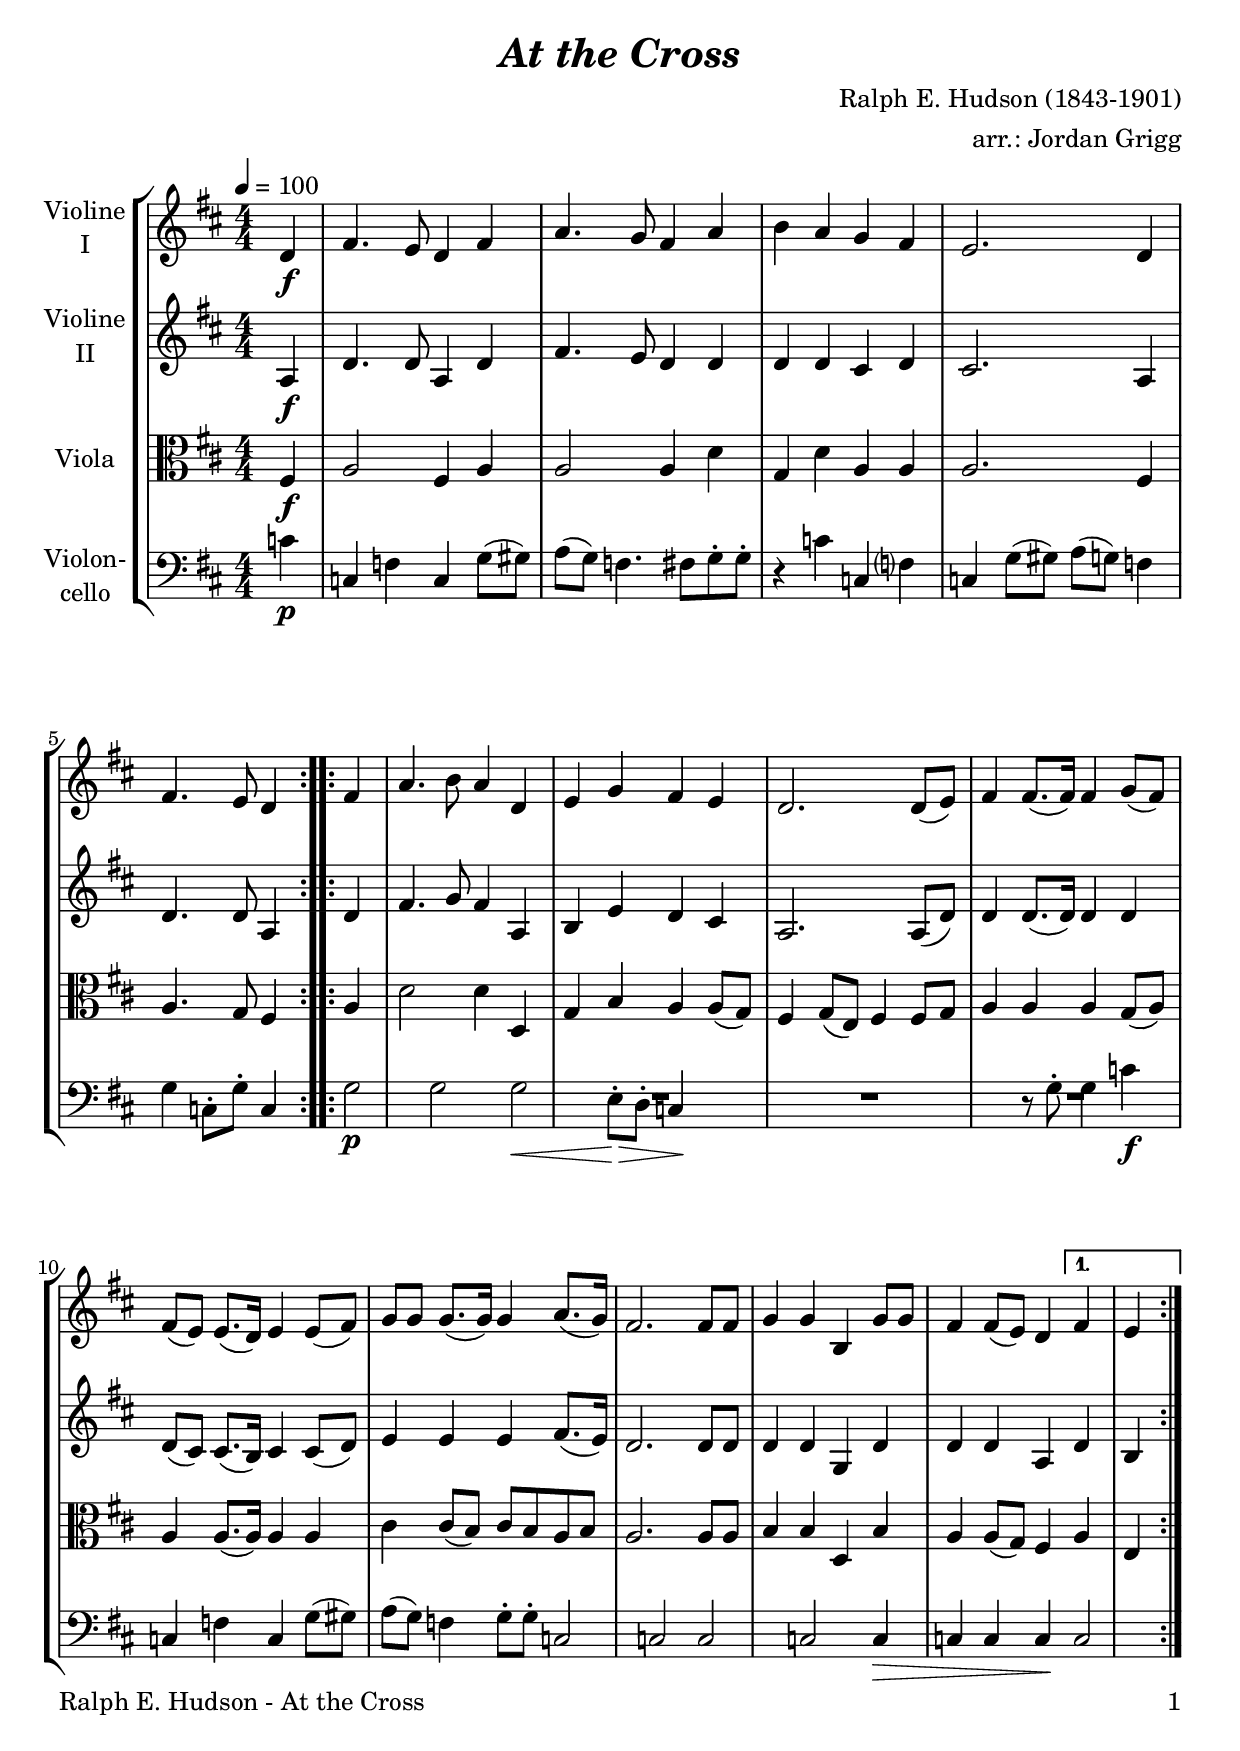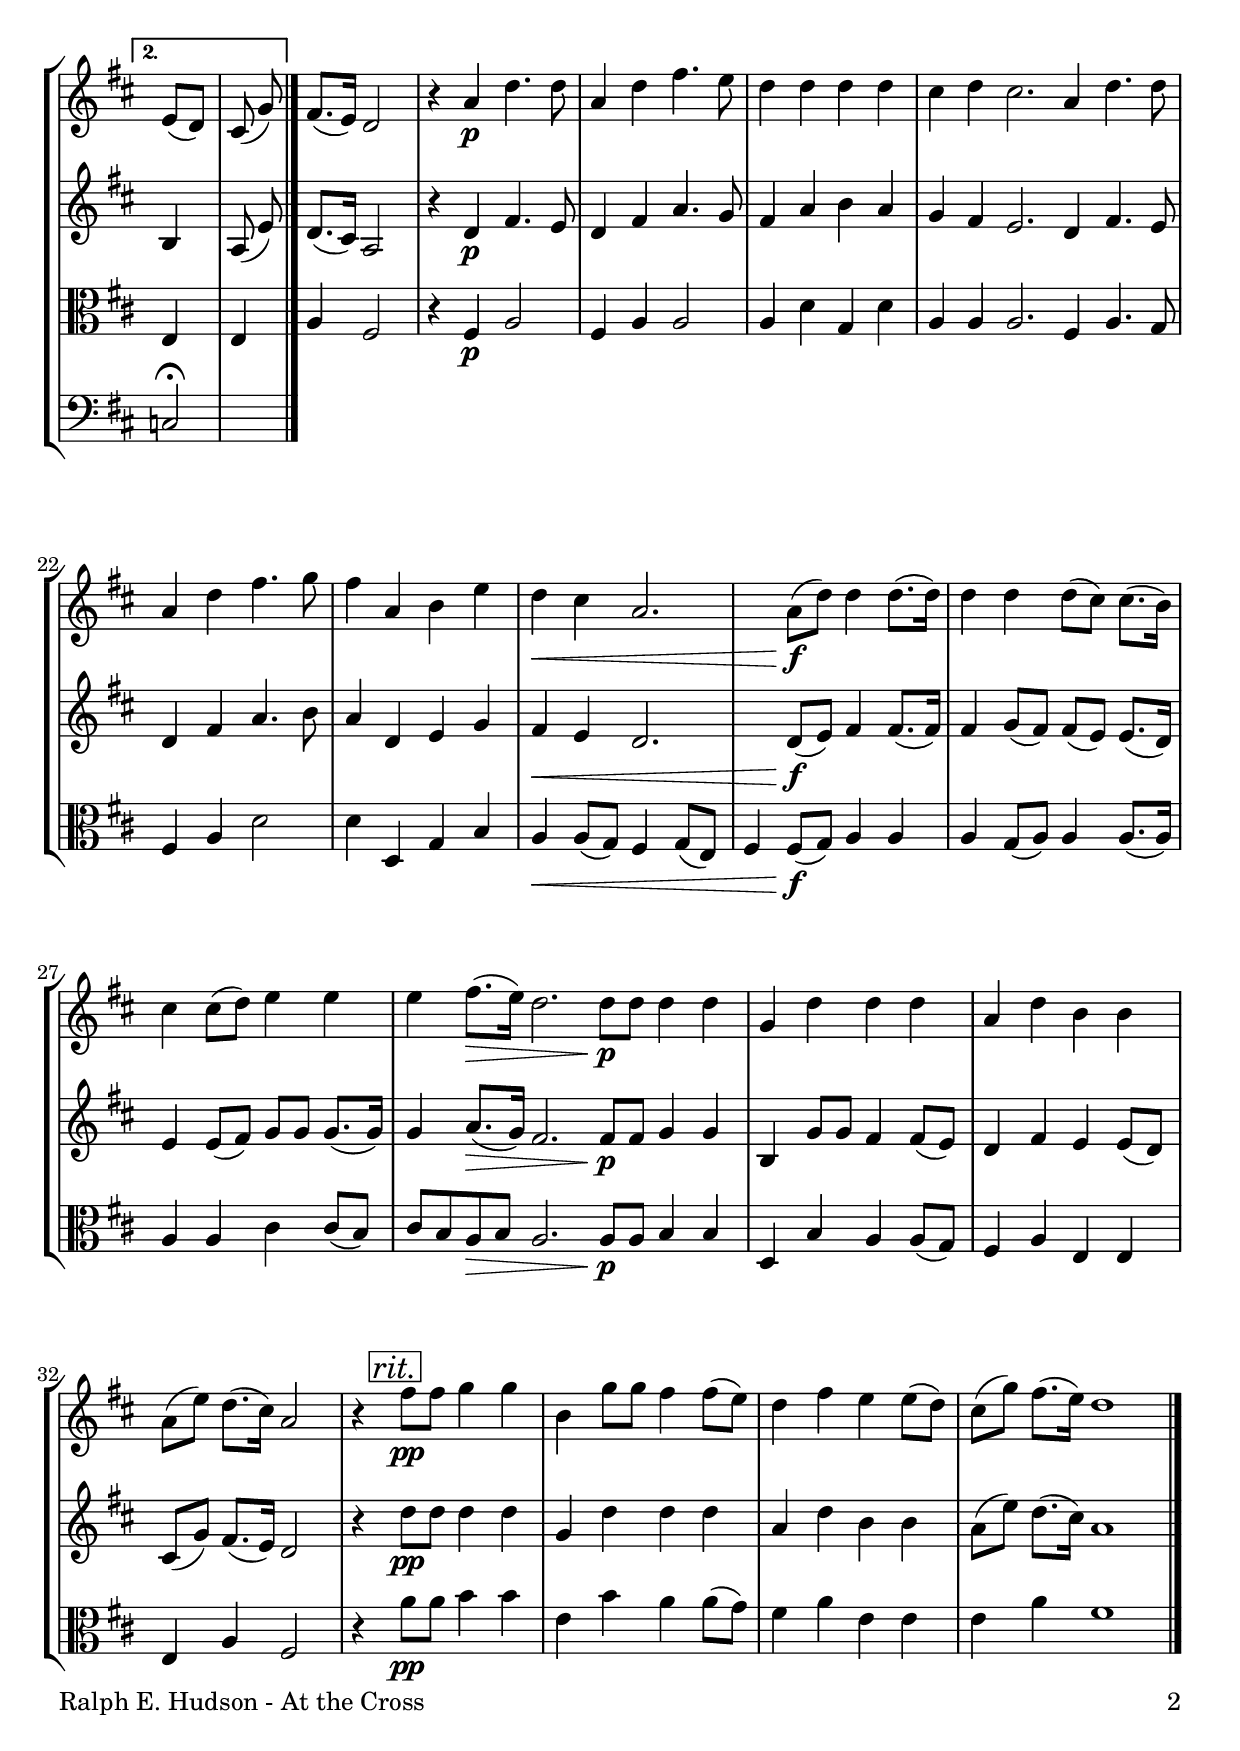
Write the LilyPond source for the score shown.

\version "2.24.1"
\include "deutsch.ly"

#(set-global-staff-size 22)

\header {
  title     = \markup \bold \italic "At the Cross"
  composer  = "Ralph E. Hudson (1843-1901)"
  arranger  = "arr.: Jordan Grigg"
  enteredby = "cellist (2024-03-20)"
%  piece     = ""
}

voiceconsts = {
  \key d \major
  \time 4/4
  \clef "treble"
  \numericTimeSignature
  \compressEmptyMeasures
  % Set default beaming for all staves
%  \set Timing.beamExceptions = #'()
%  \set Timing.baseMoment     = #(ly:make-moment 1 4)
%  \set Timing.beatStructure  = #'(1 1 1)
  \tempo 4=100
}

mist = "string ensemble 1"
mivl = "violin"
miva = "viola"
miba = "cello"
mipz = "pizzicato strings"

atem = \mark \markup \box \italic "a tempo"
mrit = \mark \markup \box \italic "molto rit."
rit  = \mark \markup \box \italic "rit."

va = \relative c' {
  \voiceconsts

  \partial 4 d4\f
  fis4. e8 d4 fis
  a4. g8 fis4 a
  h a g fis
  e2. d4
  fis4. e8 d4 fis
  a4. h8 a4 d,

  e g fis e
  d2. d8( e)
  fis4 fis8.( fis16) fis4 g8( fis)
  fis( e) e8.( d16) e4 e8( fis)
  g g g8.( g16) g4 a8.( g16)
  fis2. fis8 fis

  g4 g h, g'8 g
  fis4 fis8( e) d4 fis
  e e8( d) cis( g') fis8.( e16)
  d2 r4 a'\p
  d4. d8 a4 d
  fis4. e8 d4 d
  d d cis d

  cis2. a4
  d4. d8 a4 d
  fis4. g8 fis4 a,
  h e d\< cis
  a2. a8(\!\f d)
  d4 d8.( d16) d4 d
  d8( cis) cis8.( h16) cis4 cis8( d)

  e4 e e fis8.(\> e16)
  d2. d8\!\p d
  d4 d g, d'
  d d a d
  h h a8( e') d8.( cis16)

  a2 r4 \rit fis'8\pp fis
  g4 g h, g'8 g
  fis4 fis8( e) d4 fis
  e e8( d) cis( g') fis8.( e16)
  d1 \bar "|."
}

vb = \relative c' {
  \voiceconsts

  \partial 4 a4\f
  d4. d8 a4 d
  fis4. e8 d4 d
  d d cis d
  cis2. a4
  d4. d8 a4 d
  fis4. g8 fis4 a,

  h e d cis
  a2. a8( d)
  d4 d8.( d16) d4 d
  d8( cis) cis8.( h16) cis4 cis8( d)
  e4 e e fis8.( e16)
  d2. d8 d

  d4 d g, d'
  d d a d
  h h a8( e') d8.( cis16)
  a2 r4 d\p
  fis4. e8 d4 fis
  a4. g8 fis4 a
  h a g fis

  e2. d4
  fis4. e8 d4 fis
  a4. h8 a4 d,
  e g fis\< e
  d2. d8(\!\f e)
  fis4 fis8.( fis16) fis4 g8( fis)
  fis( e) e8.( d16) e4 e8( fis)

  g g g8.( g16) g4 a8.(\> g16)
  fis2. fis8\!\p fis
  g4 g h, g'8 g
  fis4 fis8( e) d4 fis
  e e8( d) cis( g') fis8.( e16)

  d2 r4 \rit d'8\pp d
  d4 d g, d'
  d d a d
  h h a8( e') d8.( cis16)
  a1 \bar "|."
}

vc = \relative c {
  \voiceconsts
  \clef "alto"
  
  \partial 4 fis4\f
  a2 fis4 a
  a2 a4 d
  g, d' a a
  a2. fis4
  a4. g8 fis4 a
  d2 d4 d,

  g h a a8( g)
  fis4 g8( e) fis4 fis8 g
  a4 a a g8( a)
  a4 a8.( a16) a4 a
  cis cis8( h) cis h a h
  a2. a8 a

  h4 h d, h'
  a a8( g) fis4 a
  e e e a
  fis2 r4 fis\p
  a2 fis4 a
  a2 a4 d
  g, d' a a

  a2. fis4
  a4. g8 fis4 a
  d2 d4 d,
  g h a\< a8( g)
  fis4 g8( e) fis4 fis8(\!\f g)
  a4 a a g8( a)
  a4 a8.( a16) a4 a

  cis cis8( h) cis h a\> h
  a2. a8\!\p a
  h4 h d, h'
  a a8( g) fis4 a
  e e e a

  fis2 r4 \rit a'8\pp a
  h4 h e, h'
  a a8( g) fis4 a
  e e e a
  fis1 \bar "|."
}

\include "v4.ily"

music = \new StaffGroup <<
      \new Staff {
	\set Staff.midiInstrument = \mivl
	\set Staff.instrumentName = \markup \center-column { "Violine" "I" }
	\transpose d d { \va }
      }

      \new Staff {
	\set Staff.midiInstrument = \mivl
	\set Staff.instrumentName = \markup \center-column { "Violine" "II" }
	\transpose d d { \vb }
      }

      \new Staff {
	\set Staff.midiInstrument = \miva
	\set Staff.instrumentName = \markup \center-column { "Viola" }
	\transpose d d { \vc }
      }

      \new Staff {
	\set Staff.midiInstrument = \miba
	\set Staff.instrumentName = \markup \center-column { "Violon-" "cello" }
	\transpose d d { \vd }
      }
>>

\book {
   \paper {
    print-page-number = ##t
    print-first-page-number = ##t
    ragged-last-bottom = ##f
    oddHeaderMarkup = \markup \null
    evenHeaderMarkup = \markup \null
    oddFooterMarkup = \markup {
      \fill-line {
        \if \should-print-page-number
        "Ralph E. Hudson - At the Cross" \fromproperty #'page:page-number-string
      }
    }
    evenFooterMarkup = \oddFooterMarkup
  } \score {
    \music
    \layout {}
  }

  \score {
    \unfoldRepeats \music

    \midi {
      \context {
        \Score
      }
    }
  }
}